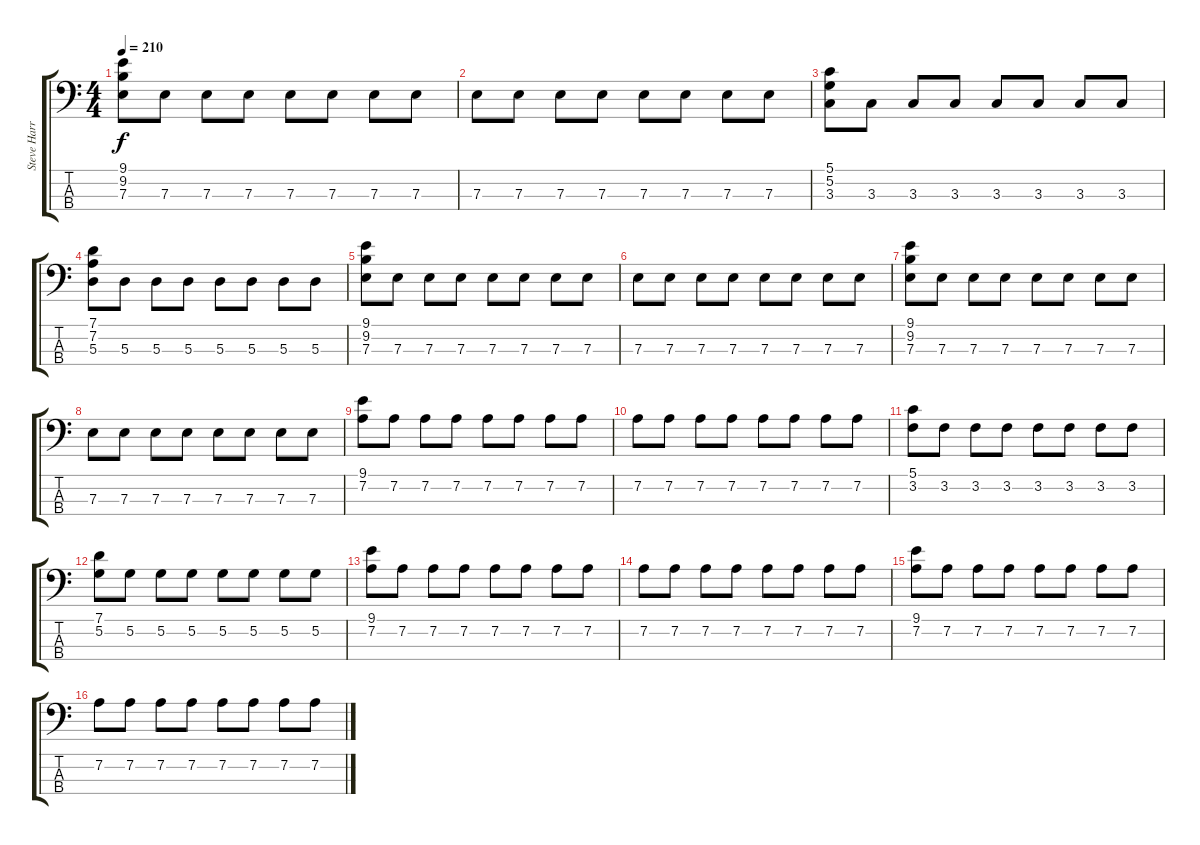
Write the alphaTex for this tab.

\track ("Steve Harris" "Steve Harr") {instrument electricbassfinger}
\staff {score tabs}
\tuning (G2 D2 A1 E1) {hide}
\ts (4 4)
\tempo 210
\clef f4
\ks c
(9.1 9.2 7.3).8{dy f} 7.3.8 7.3.8 7.3.8 7.3.8 7.3.8 7.3.8 7.3.8 |
7.3.8 7.3.8 7.3.8 7.3.8 7.3.8 7.3.8 7.3.8 7.3.8 |
(5.1 5.2 3.3).8 3.3.8 3.3.8 3.3.8 3.3.8 3.3.8 3.3.8 3.3.8 |
(7.1 7.2 5.3).8 5.3.8 5.3.8 5.3.8 5.3.8 5.3.8 5.3.8 5.3.8 |
(9.1 9.2 7.3).8 7.3.8 7.3.8 7.3.8 7.3.8 7.3.8 7.3.8 7.3.8 |
7.3.8 7.3.8 7.3.8 7.3.8 7.3.8 7.3.8 7.3.8 7.3.8 |
(9.1 9.2 7.3).8 7.3.8 7.3.8 7.3.8 7.3.8 7.3.8 7.3.8 7.3.8 |
7.3.8 7.3.8 7.3.8 7.3.8 7.3.8 7.3.8 7.3.8 7.3.8 |
(9.1 7.2).8 7.2.8 7.2.8 7.2.8 7.2.8 7.2.8 7.2.8 7.2.8 |
7.2.8 7.2.8 7.2.8 7.2.8 7.2.8 7.2.8 7.2.8 7.2.8 |
(5.1 3.2).8 3.2.8 3.2.8 3.2.8 3.2.8 3.2.8 3.2.8 3.2.8 |
(7.1 5.2).8 5.2.8 5.2.8 5.2.8 5.2.8 5.2.8 5.2.8 5.2.8 |
(9.1 7.2).8 7.2.8 7.2.8 7.2.8 7.2.8 7.2.8 7.2.8 7.2.8 |
7.2.8 7.2.8 7.2.8 7.2.8 7.2.8 7.2.8 7.2.8 7.2.8 |
(9.1 7.2).8 7.2.8 7.2.8 7.2.8 7.2.8 7.2.8 7.2.8 7.2.8 |
7.2.8 7.2.8 7.2.8 7.2.8 7.2.8 7.2.8 7.2.8 7.2.8
